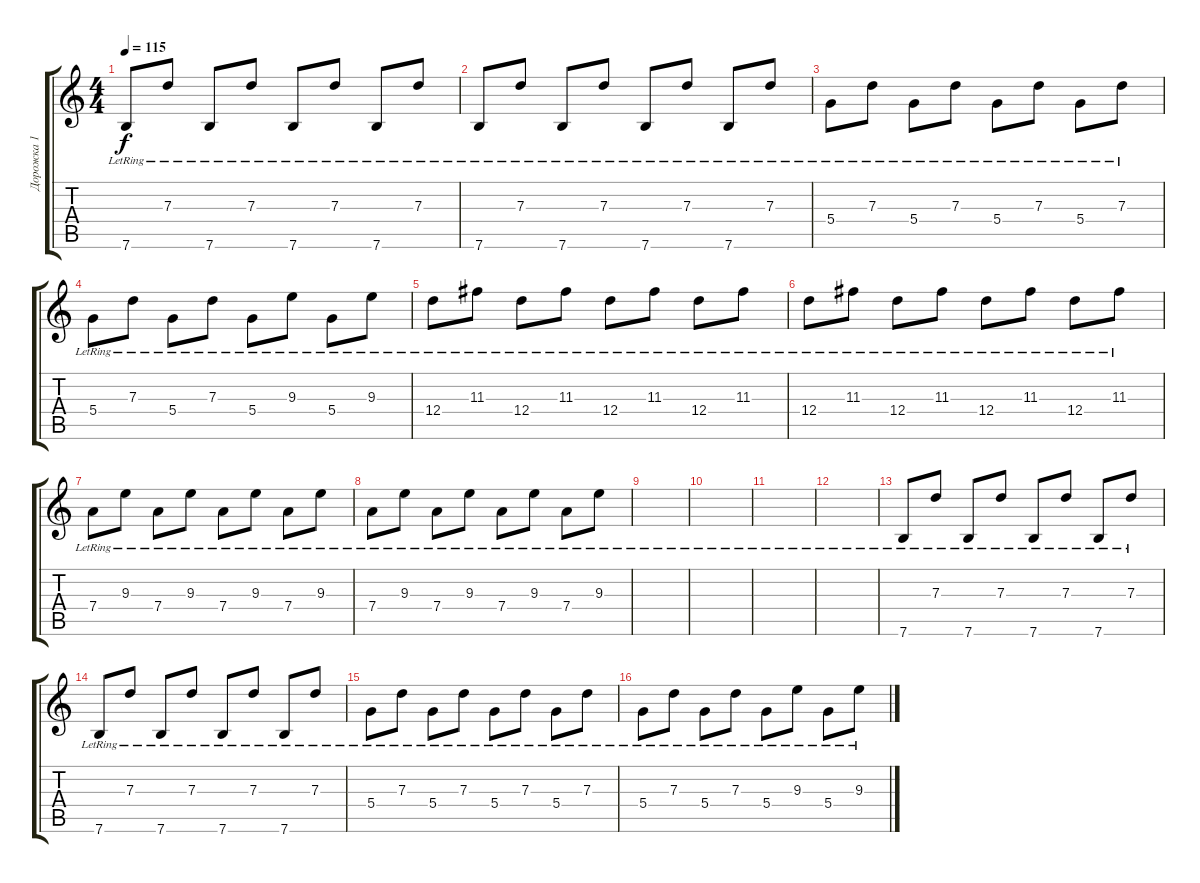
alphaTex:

\track ("Дорожка 1" "Дорожка 1") {instrument acousticguitarsteel}
\staff {score tabs}
\tuning (E4 B3 G3 D3 A2 E2) {hide}
\ts (4 4)
\tempo 115
\clef g2
\ks c
7.6{lr}.8{dy f} 7.3{lr}.8 7.6{lr}.8 7.3{lr}.8 7.6{lr}.8 7.3{lr}.8 7.6{lr}.8 7.3{lr}.8 |
7.6{lr}.8 7.3{lr}.8 7.6{lr}.8 7.3{lr}.8 7.6{lr}.8 7.3{lr}.8 7.6{lr}.8 7.3{lr}.8 |
5.4{lr}.8 7.3{lr}.8 5.4{lr}.8 7.3{lr}.8 5.4{lr}.8 7.3{lr}.8 5.4{lr}.8 7.3{lr}.8 |
5.4{lr}.8 7.3{lr}.8 5.4{lr}.8 7.3{lr}.8 5.4{lr}.8 9.3{lr}.8 5.4{lr}.8 9.3{lr}.8 |
12.4{lr}.8 11.3{lr}.8 12.4{lr}.8 11.3{lr}.8 12.4{lr}.8 11.3{lr}.8 12.4{lr}.8 11.3{lr}.8 |
12.4{lr}.8 11.3{lr}.8 12.4{lr}.8 11.3{lr}.8 12.4{lr}.8 11.3{lr}.8 12.4{lr}.8 11.3{lr}.8 |
7.4{lr}.8 9.3{lr}.8 7.4{lr}.8 9.3{lr}.8 7.4{lr}.8 9.3{lr}.8 7.4{lr}.8 9.3{lr}.8 |
7.4{lr}.8 9.3{lr}.8 7.4{lr}.8 9.3{lr}.8 7.4{lr}.8 9.3{lr}.8 7.4{lr}.8 9.3{lr}.8 |
|
|
|
|
7.6{lr}.8 7.3{lr}.8 7.6{lr}.8 7.3{lr}.8 7.6{lr}.8 7.3{lr}.8 7.6{lr}.8 7.3{lr}.8 |
7.6{lr}.8 7.3{lr}.8 7.6{lr}.8 7.3{lr}.8 7.6{lr}.8 7.3{lr}.8 7.6{lr}.8 7.3{lr}.8 |
5.4{lr}.8 7.3{lr}.8 5.4{lr}.8 7.3{lr}.8 5.4{lr}.8 7.3{lr}.8 5.4{lr}.8 7.3{lr}.8 |
5.4{lr}.8 7.3{lr}.8 5.4{lr}.8 7.3{lr}.8 5.4{lr}.8 9.3{lr}.8 5.4{lr}.8 9.3{lr}.8
